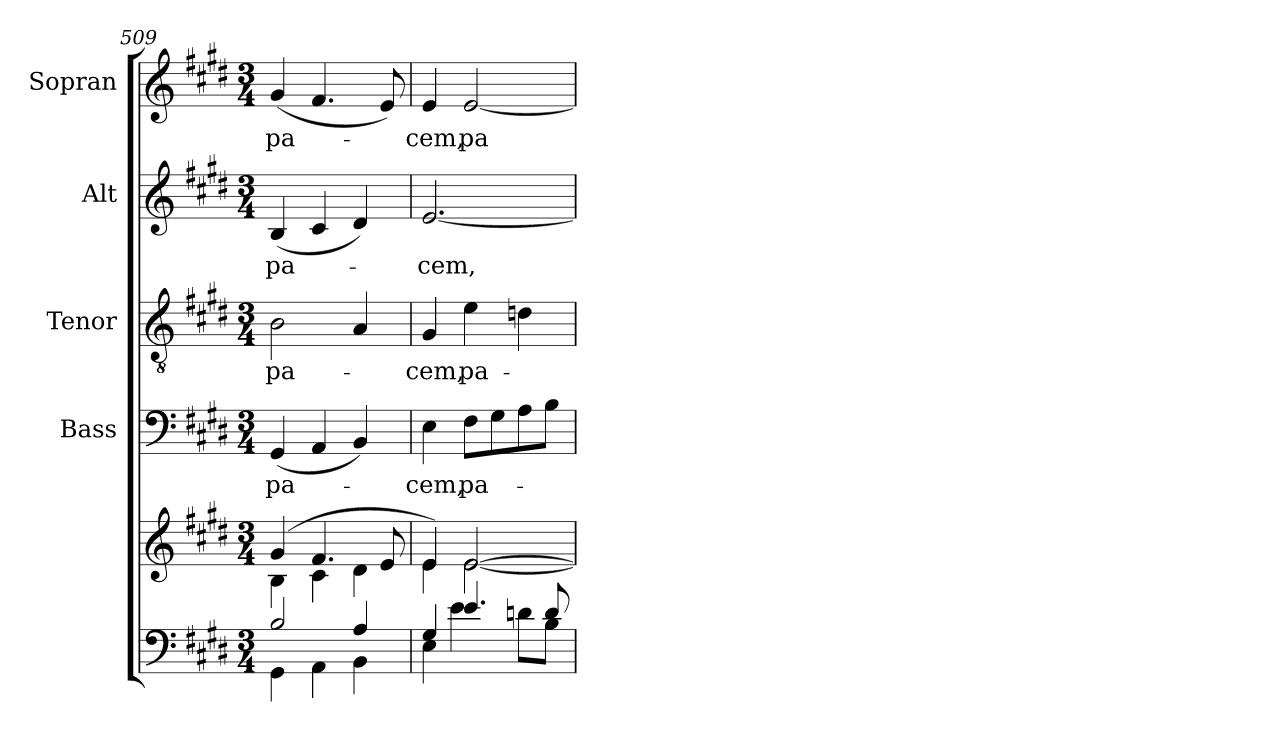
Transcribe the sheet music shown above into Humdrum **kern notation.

**kern	**kern	**kern	**text	**kern	**text	**kern	**text	**kern	**text
*part5	*part5	*part4	*part4	*part3	*part3	*part2	*part2	*part1	*part1
*staff6	*staff5	*staff4	*staff4	*staff3	*staff3	*staff2	*staff2	*staff1	*staff1
*	*	*I"Bass	*	*I"Tenor	*	*I"Alt	*	*I"Sopran	*
*	*	*I'B.	*	*I'T.	*	*I'A.	*	*I'S.	*
*clefF4	*clefG2	*clefF4	*	*clefGv2	*	*clefG2	*	*clefG2	*
*k[f#c#g#d#]	*k[f#c#g#d#]	*k[f#c#g#d#]	*	*k[f#c#g#d#]	*	*k[f#c#g#d#]	*	*k[f#c#g#d#]	*
*E:	*E:	*E:	*	*E:	*	*E:	*	*E:	*
*M3/4	*M3/4	*M3/4	*	*M3/4	*	*M3/4	*	*M3/4	*
=509	=509	=509	=509	=509	=509	=509	=509	=509	=509
*^	*^	*	*	*	*	*	*	*	*
!	!	!	!	!	!LO:LY:b	!	!LO:LY:b	!	!LO:LY:b	!	!LO:LY:b
2B/	4GG#\	(4g#/	4B\	(<4GG#/	pa-	2B\	pa-	(<4B/	pa-	(<4g#/	pa-
.	4AA\	4.f#/	4c#\	4AA/	.	.	.	4c#/	.	4.f#/	.
4A/	4BB\	.	4d#\	4BB/)	.	4A/	.	4d#/)	.	.	.
.	.	8e/	.	.	.	.	.	.	.	8e/)	.
=510	=510	=510	=510	=510	=510	=510	=510	=510	=510	=510	=510
!	!	!	!	!	!LO:LY:b	!	!LO:LY:b	!	!LO:LY:b	!	!LO:LY:b
4G#/	4E\	4e/)	4e\	4E\	-cem,	4G#/	-cem,	[2.e/	-cem,	4e/	-cem,
!	!	!	!	!	!LO:LY:b	!	!LO:LY:b	!	!	!	!LO:LY:b
4.e/	4e\	[>2e/	[<2e\	8F#\L	pa-	4e\	pa-	.	.	[2e/	pa-
.	.	.	.	8G#\	.	.	.	.	.	.	.
.	8dn\L	.	.	8A\	.	4dn\	.	.	.	.	.
8d/	8B\J	.	.	8B\J	.	.	.	.	.	.	.
*v	*v	*	*	*	*	*	*	*	*	*	*
*	*v	*v	*	*	*	*	*	*	*	*
=	=	=	=	=	=	=	=	=	=
*-	*-	*-	*-	*-	*-	*-	*-	*-	*-
